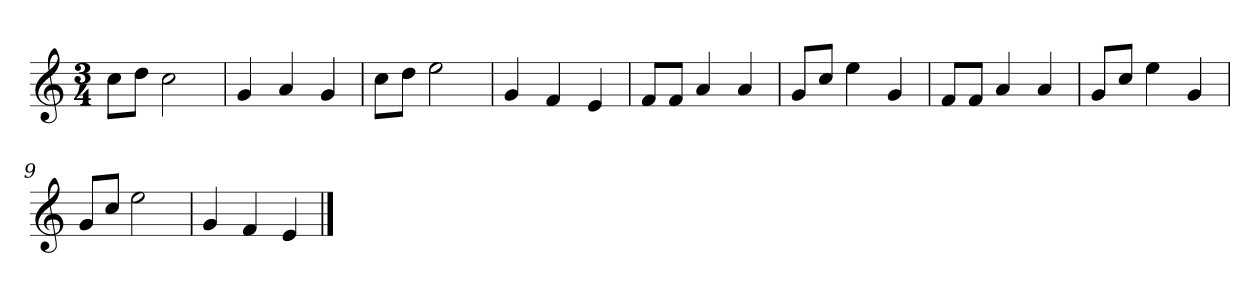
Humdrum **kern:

**kern
*part1
*staff1
*clefG2
*k[]
*C:
*M3/4
=
8cc\L
8dd\J
2cc
=2
4g
4a
4g
=3
8cc\L
8dd\J
2ee
=4
4g
4f
4e
=5y
8f/L
8f/J
4a
4a
=6
8g/L
8cc/J
4ee
4g
=7
8f/L
8f/J
4a
4a
=8
8g/L
8cc/J
4ee
4g
=9y
8g/L
8cc/J
2ee
=10
4g
4f
4e
==
*-
